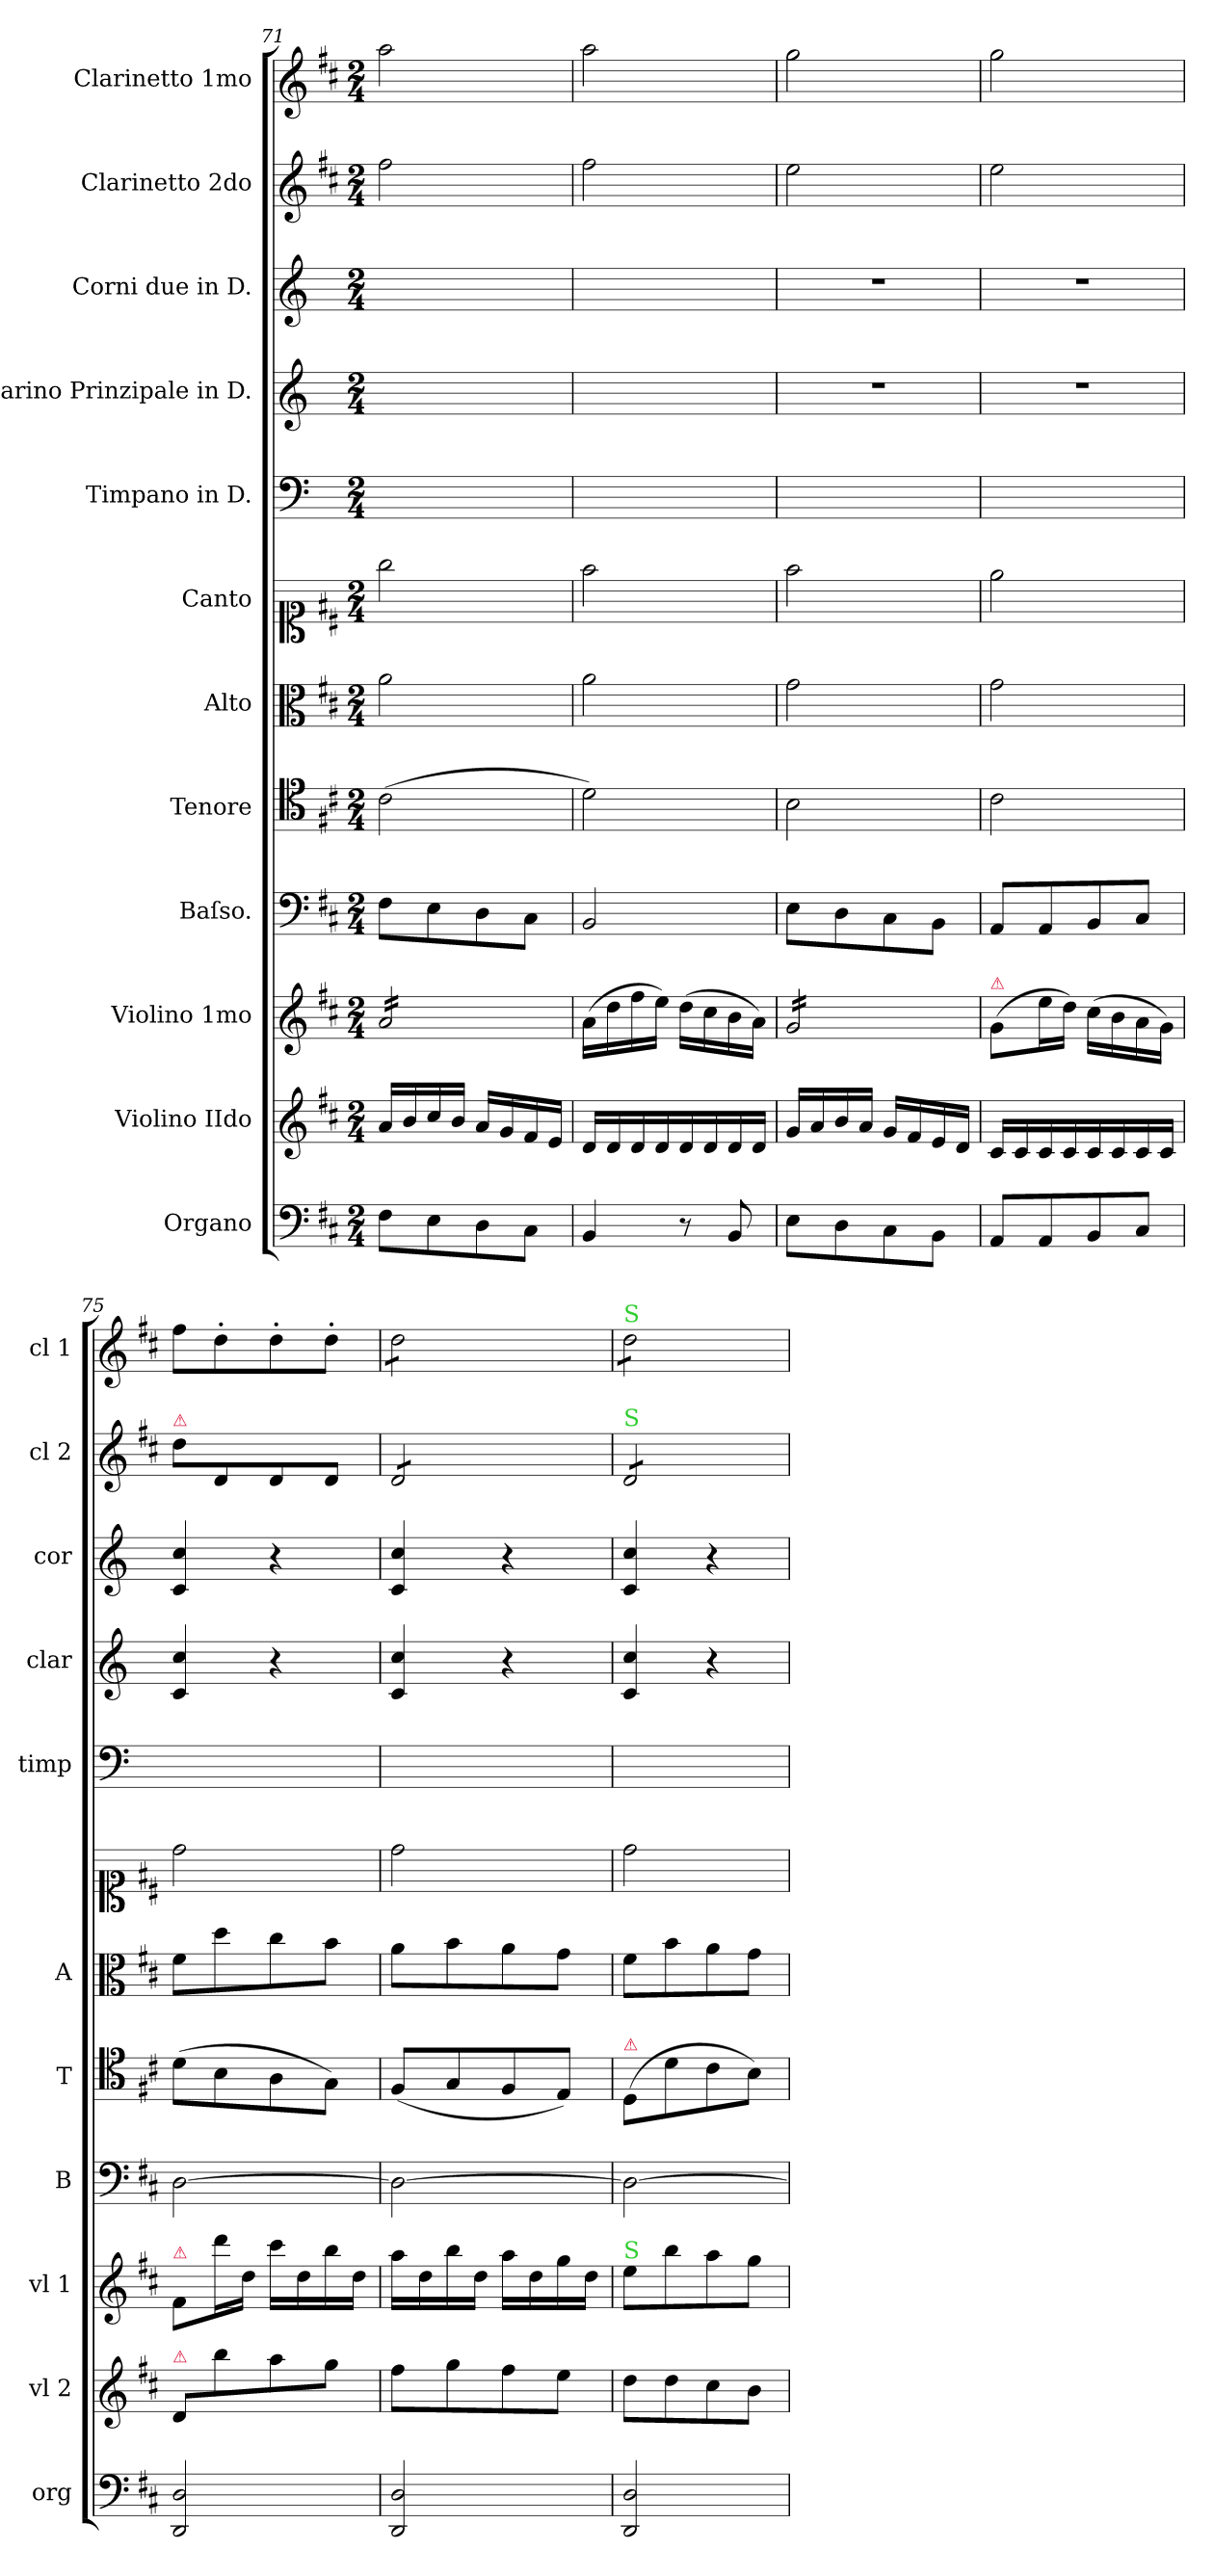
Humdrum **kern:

**kern	**kern	**kern	**kern	**kern	**kern	**kern	**kern	**kern	**kern	**kern	**kern
*part12	*part11	*part10	*part9	*part8	*part7	*part6	*part5	*part4	*part3	*part2	*part1
*staff12	*staff11	*staff10	*staff9	*staff8	*staff7	*staff6	*staff5	*staff4	*staff3	*staff2	*staff1
*I"Organo	*I"Violino IIdo	*I"Violino 1mo	*I"Baſso.	*I"Tenore	*I"Alto	*I"Canto	*I"Timpano in D.	*I"Clarino Prinzipale in D.	*I"Corni due in D.	*I"Clarinetto 2do	*I"Clarinetto 1mo
*I'org	*I'vl 2	*I'vl 1	*I'B	*I'T	*I'A	*	*I'timp	*I'clar	*I'cor	*I'cl 2	*I'cl 1
*clefF4	*clefG2	*clefG2	*clefF4	*clefC4	*clefC3	*clefC1	*clefF4	*clefG2	*clefG2	*clefG2	*clefG2
*	*	*	*	*	*	*	*	*ITrd-1c-2	*ITrd6c10	*	*
*k[f#c#]	*k[f#c#]	*k[f#c#]	*k[f#c#]	*k[f#c#]	*k[f#c#]	*k[f#c#]	*k[]	*k[f#c#]	*k[f#c#]	*k[f#c#]	*k[f#c#]
*D:	*D:	*D:	*D:	*D:	*D:	*D:	*	*	*	*D:	*D:
*M2/4	*M2/4	*M2/4	*M2/4	*M2/4	*M2/4	*M2/4	*M2/4	*M2/4	*M2/4	*M2/4	*M2/4
=71	=71	=71	=71	=71	=71	=71	=71	=71	=71	=71	=71
*	*	*tremolo	*	*	*	*	*	*	*	*	*
8F#\L	16a/LL	16a/LL	8F#\L	(<2c#\	2a\	2gg\	2ryy	2ryy	2ryy	2ff#\	2aa\
.	16b/	16a/	.	.	.	.	.	.	.	.	.
8E\	16cc#/	16a/	8E\	.	.	.	.	.	.	.	.
.	16b/JJ	16a/	.	.	.	.	.	.	.	.	.
8D\	16a/LL	16a/	8D\	.	.	.	.	.	.	.	.
.	16g/	16a/	.	.	.	.	.	.	.	.	.
8C#\J	16f#/	16a/	8C#\J	.	.	.	.	.	.	.	.
.	16e/JJ	16a/JJ	.	.	.	.	.	.	.	.	.
*	*	*Xtremolo	*	*	*	*	*	*	*	*	*
=72	=72	=72	=72	=72	=72	=72	=72	=72	=72	=72	=72
4BB/	16d/LL	(16a\LL	2BB/	2d\)	2a\	2ff#\	2ryy	2ryy	2ryy	2ff#\	2aa\
.	16d/	16dd\	.	.	.	.	.	.	.	.	.
.	16d/	16ff#\	.	.	.	.	.	.	.	.	.
.	16d/	16ee\JJ)	.	.	.	.	.	.	.	.	.
8r	16d/	(16dd\LL	.	.	.	.	.	.	.	.	.
.	16d/	16cc#\	.	.	.	.	.	.	.	.	.
8BB/	16d/	16b\	.	.	.	.	.	.	.	.	.
.	16d/JJ	16a\JJ)	.	.	.	.	.	.	.	.	.
=73	=73	=73	=73	=73	=73	=73	=73	=73	=73	=73	=73
*	*	*tremolo	*	*	*	*	*	*	*	*	*
8E\L	16g/LL	16g/LL	8E\L	2B\	2g\	2ff#\	2ryy	2r	2r	2ee\	2gg\
.	16a/	16g/	.	.	.	.	.	.	.	.	.
8D\	16b/	16g/	8D\	.	.	.	.	.	.	.	.
.	16a/JJ	16g/	.	.	.	.	.	.	.	.	.
8C#\	16g/LL	16g/	8C#\	.	.	.	.	.	.	.	.
.	16f#/	16g/	.	.	.	.	.	.	.	.	.
8BB\J	16e/	16g/	8BB\J	.	.	.	.	.	.	.	.
.	16d/JJ	16g/JJ	.	.	.	.	.	.	.	.	.
*	*	*Xtremolo	*	*	*	*	*	*	*	*	*
=74	=74	=74	=74	=74	=74	=74	=74	=74	=74	=74	=74
!	!	!LO:TX:a:color=crimson:t=⚠	!	!	!	!	!	!	!	!	!
8AA/L	16c#/LL	(8g/L	8AA/L	2c#\	2g\	2ee\	2ryy	2r	2r	2ee\	2gg\
.	16c#/	.	.	.	.	.	.	.	.	.	.
8AA/	16c#/	16ee\L	8AA/	.	.	.	.	.	.	.	.
.	16c#/	16dd\JJ)	.	.	.	.	.	.	.	.	.
8BB/	16c#/	(16cc#\LL	8BB/	.	.	.	.	.	.	.	.
.	16c#/	16b\	.	.	.	.	.	.	.	.	.
8C#/J	16c#/	16a\	8C#/J	.	.	.	.	.	.	.	.
.	16c#/JJ	16g\JJ)	.	.	.	.	.	.	.	.	.
=75	=75	=75	=75	=75	=75	=75	=75	=75	=75	=75	=75
!	!	!	!	!	!	!	!	!	!	!LO:TX:a:color=crimson:t=⚠	!
!	!	!LO:TX:a:color=crimson:t=⚠	!	!	!	!	!	!	!	!	!
!	!LO:TX:a:color=crimson:t=⚠	!	!	!	!	!	!	!	!	!	!
2DD/ 2D/	8d/L	8f#/L	[<2D\	(8d\L	8f#\L	2dd\	2ryy	4d/ 4dd/	4D/ 4d/	8dd\L	8ff#\L
.	8bb\	16ddd\L	.	8B\	8dd\	.	.	.	.	8d/	8dd'\
.	.	16dd\JJ	.	.	.	.	.	.	.	.	.
.	8aa\	16ccc#\LL	.	8A\	8cc#\	.	.	4r	4r	8d/	8dd'\
.	.	16dd\	.	.	.	.	.	.	.	.	.
.	8gg\J	16bb\	.	8G\J)	8b\J	.	.	.	.	8d/J	8dd'\J
.	.	16dd\JJ	.	.	.	.	.	.	.	.	.
=76	=76	=76	=76	=76	=76	=76	=76	=76	=76	=76	=76
!	!	!	!	!	!	!	!	!	!	!	!LO:TX:a:color=limegreen:t=S
!	!	!	!	!	!	!	!	!	!	!LO:TX:a:color=limegreen:t=S	!
*	*	*	*	*	*	*	*	*	*	*tremolo	*
*	*	*	*	*	*	*	*	*	*	*	*tremolo
2DD/ 2D/	8ff#\L	16aa\LL	2D\_<	(8F#/L	8a\L	2dd\	2ryy	4d/ 4dd/	4D/ 4d/	8d/L	8dd\L
.	.	16dd\	.	.	.	.	.	.	.	.	.
.	8gg\	16bb\	.	8G/	8b\	.	.	.	.	8d/	8dd\
.	.	16dd\JJ	.	.	.	.	.	.	.	.	.
.	8ff#\	16aa\LL	.	8F#/	8a\	.	.	4r	4r	8d/	8dd\
.	.	16dd\	.	.	.	.	.	.	.	.	.
.	8ee\J	16gg\	.	8E/J)	8g\J	.	.	.	.	8d/J	8dd\J
.	.	16dd\JJ	.	.	.	.	.	.	.	.	.
=77	=77	=77	=77	=77	=77	=77	=77	=77	=77	=77	=77
!	!	!	!	!	!	!	!	!	!	!	!LO:TX:a:color=limegreen:t=S
!	!	!	!	!	!	!	!	!	!	!LO:TX:a:color=limegreen:t=S	!
!	!	!	!	!LO:TX:a:color=crimson:t=⚠	!	!	!	!	!	!	!
!	!	!LO:TX:a:color=limegreen:t=S	!	!	!	!	!	!	!	!	!
2DD/ 2D/	8dd\L	8ee\L	2D\_<	(8D/L	8f#\L	2dd\	2ryy	4d/ 4dd/	4D/ 4d/	8d/L	8dd\L
.	8dd\	8bb\	.	8d\	8b\	.	.	.	.	8d/	8dd\
.	8cc#\	8aa\	.	8c#\	8a\	.	.	4r	4r	8d/	8dd\
.	8b\J	8gg\J	.	8B\J)	8g\J	.	.	.	.	8d/J	8dd\J
*	*	*	*	*	*	*	*	*	*	*	*Xtremolo
*	*	*	*	*	*	*	*	*	*	*Xtremolo	*
=	=	=	=	=	=	=	=	=	=	=	=
*-	*-	*-	*-	*-	*-	*-	*-	*-	*-	*-	*-
